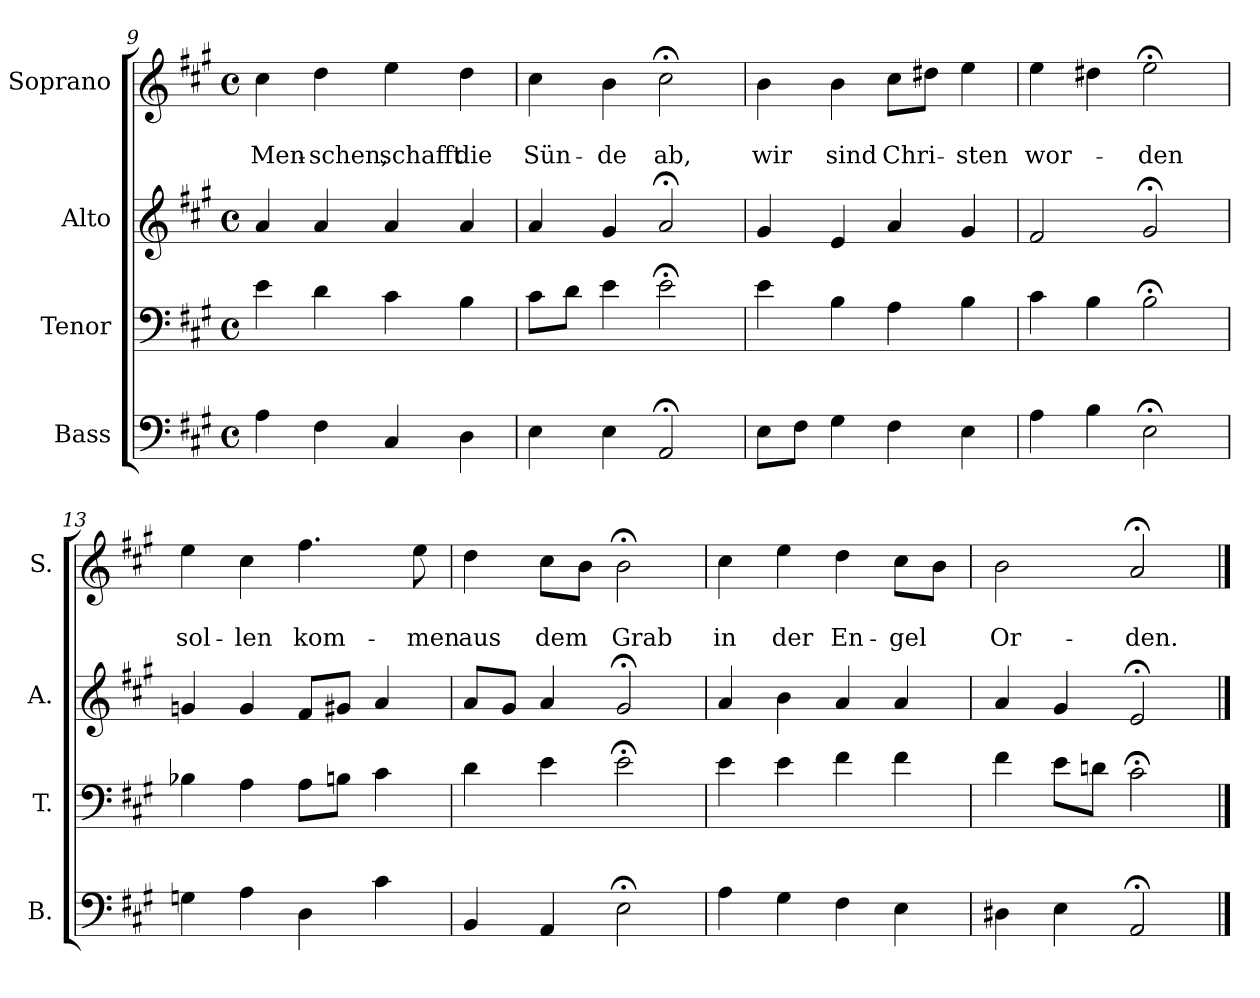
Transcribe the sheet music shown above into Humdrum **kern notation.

**kern	**kern	**kern	**kern	**text	**text
*part4	*part3	*part2	*part1	*part1	*part1
*staff4	*staff3	*staff2	*staff1	*staff1	*staff1
*I"Bass	*I"Tenor	*I"Alto	*I"Soprano	*	*
*I'B.	*I'T.	*I'A.	*I'S.	*	*
*clefF4	*clefF4	*clefG2	*clefG2	*	*
*k[f#c#g#]	*k[f#c#g#]	*k[f#c#g#]	*k[f#c#g#]	*	*
*A:	*A:	*A:	*A:	*	*
*M4/4	*M4/4	*M4/4	*M4/4	*	*
*met(c)	*met(c)	*met(c)	*met(c)	*	*
=9	=9	=9	=9	=9	=9
4A\	4e\	4a/	4cc#\	.	Men-
4F#\	4d\	4a/	4dd\	.	schen,
4C#/	4c#\	4a/	4ee\	.	schafft
4D\	4B\	4a/	4dd\	.	die
=10	=10	=10	=10	=10	=10
4E\	8c#\L	4a/	4cc#\	.	Sün-
.	8d\J	.	.	.	.
4E\	4e\	4g#/	4b\	.	-de
2AA;</	2e;<\	2a;</	2cc#;<\	.	ab,
=11	=11	=11	=11	=11	=11
8E\L	4e\	4g#/	4b\	.	wir
8F#\J	.	.	.	.	.
4G#\	4B\	4e/	4b\	.	sind
4F#\	4A\	4a/	8cc#\L	.	Chri-
.	.	.	8dd#X\J	.	.
4E\	4B\	4g#/	4ee\	.	-sten
!!LO:PB:g=z
=12	=12	=12	=12	=12	=12
4A\	4c#\	2f#/	4ee\	.	wor-
4B\	4B\	.	4dd#X\	.	.
2E;<\	2B;<\	2g#;</	2ee;<\	.	-den
=13	=13	=13	=13	=13	=13
4Gn\	4B-X\	4gn/	4ee\	.	sol-
4A\	4A\	4g/	4cc#\	.	-len
4D\	8A\L	8f#/L	4.ff#\	.	kom-
.	8Bn\J	8g#X/J	.	.	.
4c#\	4c#\	4a/	.	.	.
.	.	.	8ee\	.	-men
=14	=14	=14	=14	=14	=14
4BB/	4d\	8a/L	4dd\	.	aus
.	.	8g#/J	.	.	.
4AA/	4e\	4a/	8cc#\L	.	dem
.	.	.	8b\J	.	.
2E;<\	2e;<\	2g#;</	2b;<\	.	Grab
=15	=15	=15	=15	=15	=15
4A\	4e\	4a/	4cc#\	.	in
4G#\	4e\	4b\	4ee\	.	der
4F#\	4f#\	4a/	4dd\	.	En-
4E\	4f#\	4a/	8cc#\L	.	-gel
.	.	.	8b\J	.	.
=16	=16	=16	=16	=16	=16
4D#X\	4f#\	4a/	2b\	.	Or-
4E\	8e\L	4g#/	.	.	.
.	8dn\J	.	.	.	.
2AA;</	2c#;<\	2e;</	2a;</	.	-den.
==	==	==	==	==	==
*-	*-	*-	*-	*-	*-
